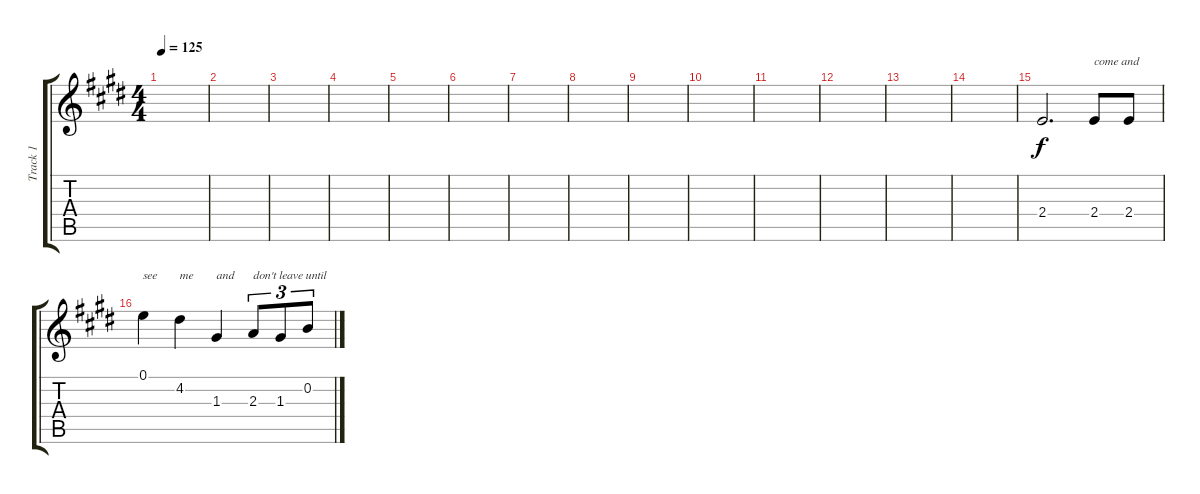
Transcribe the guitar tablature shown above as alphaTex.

\track ("Track 1" "Track 1") {instrument acousticguitarnylon}
\staff {score tabs}
\tuning (E4 B3 G3 D3 A2 E2) {hide}
\ts (4 4)
\tempo 125
\clef g2
\ks e
|
|
|
|
|
|
|
|
|
|
|
|
|
|
2.4.2{d} 2.4.8{txt "come and"} 2.4.8 |
0.1.4{txt "see"} 4.2.4{txt "me"} 1.3.4{txt "and"} 2.3.8{tu (3 2) txt "don't leave until"} 1.3.8{tu (3 2)} 0.2.8{tu (3 2)}
